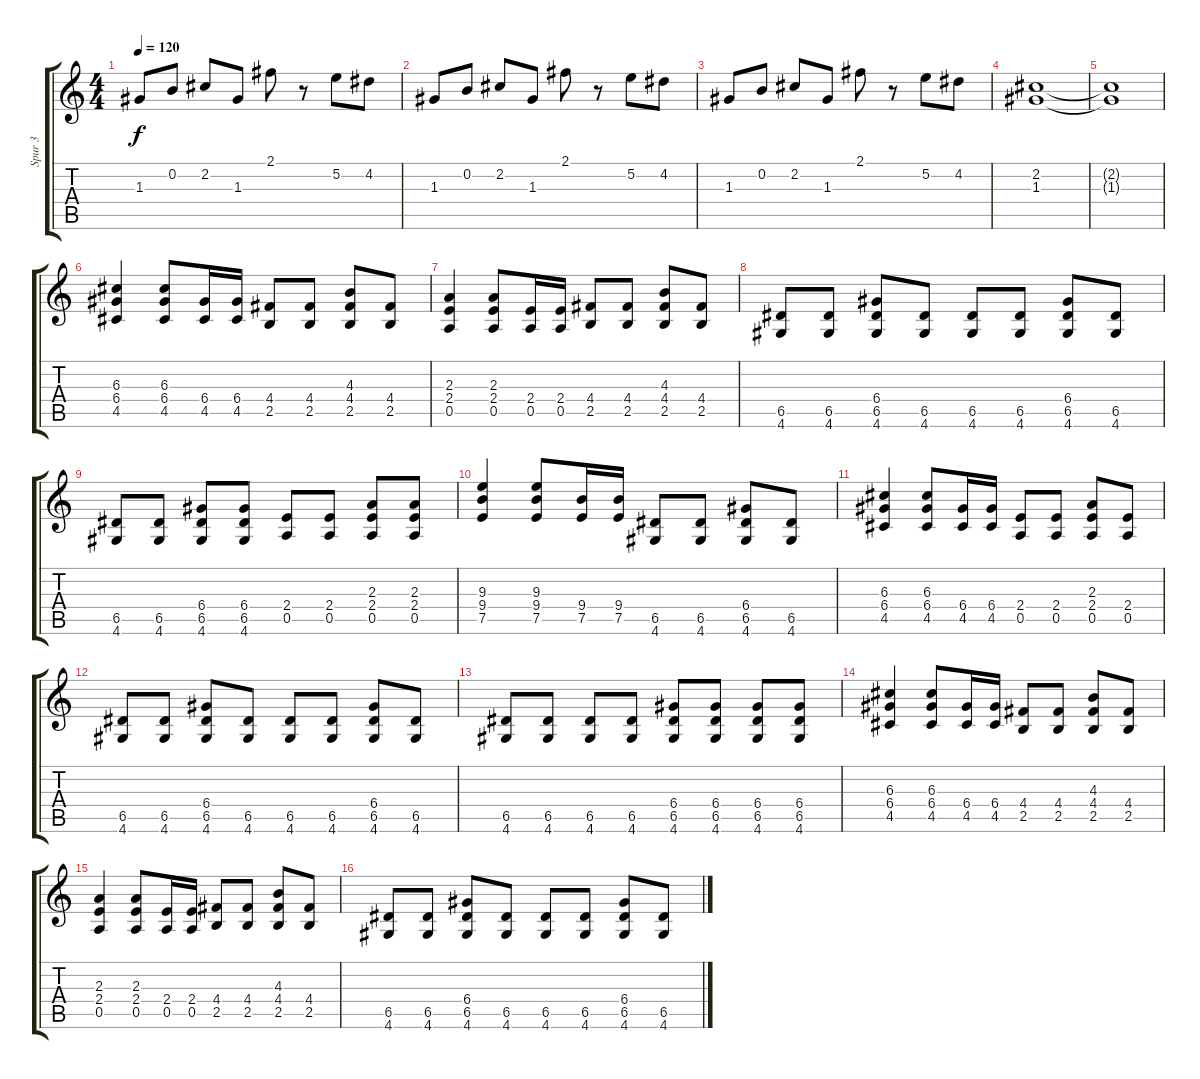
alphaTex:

\track ("Spur 3" "Spur 3") {instrument distortionguitar}
\staff {score tabs}
\tuning (E4 B3 G3 D3 A2 E2) {hide}
\ts (4 4)
\tempo 120
\clef g2
\ks c
1.3.8{dy f instrument distortionguitar} 0.2.8 2.2.8 1.3.8 2.1.8 r.8 5.2.8 4.2.8 |
1.3.8 0.2.8 2.2.8 1.3.8 2.1.8 r.8 5.2.8 4.2.8 |
1.3.8 0.2.8 2.2.8 1.3.8 2.1.8 r.8 5.2.8 4.2.8 |
(2.2 1.3).1 |
(2.2{t} 1.3{t}).1 |
(6.3 6.4 4.5).4 (6.3 6.4 4.5).8 (6.4 4.5).16 (6.4 4.5).16 (4.4 2.5).8 (4.4 2.5).8 (4.3 4.4 2.5).8 (4.4 2.5).8 |
(2.3 2.4 0.5).4 (2.3 2.4 0.5).8 (2.4 0.5).16 (2.4 0.5).16 (4.4 2.5).8 (4.4 2.5).8 (4.3 4.4 2.5).8 (4.4 2.5).8 |
(6.5 4.6).8 (6.5 4.6).8 (6.4 6.5 4.6).8 (6.5 4.6).8 (6.5 4.6).8 (6.5 4.6).8 (6.4 6.5 4.6).8 (6.5 4.6).8 |
(6.5 4.6).8 (6.5 4.6).8 (6.4 6.5 4.6).8 (6.4 6.5 4.6).8 (2.4 0.5).8 (2.4 0.5).8 (2.3 2.4 0.5).8 (2.3 2.4 0.5).8 |
(9.3 9.4 7.5).4 (9.3 9.4 7.5).8 (9.4 7.5).16 (9.4 7.5).16 (6.5 4.6).8 (6.5 4.6).8 (6.4 6.5 4.6).8 (6.5 4.6).8 |
(6.3 6.4 4.5).4 (6.3 6.4 4.5).8 (6.4 4.5).16 (6.4 4.5).16 (2.4 0.5).8 (2.4 0.5).8 (2.3 2.4 0.5).8 (2.4 0.5).8 |
(6.5 4.6).8 (6.5 4.6).8 (6.4 6.5 4.6).8 (6.5 4.6).8 (6.5 4.6).8 (6.5 4.6).8 (6.4 6.5 4.6).8 (6.5 4.6).8 |
(6.5 4.6).8 (6.5 4.6).8 (6.5 4.6).8 (6.5 4.6).8 (6.4 6.5 4.6).8 (6.4 6.5 4.6).8 (6.4 6.5 4.6).8 (6.4 6.5 4.6).8 |
(6.3 6.4 4.5).4 (6.3 6.4 4.5).8 (6.4 4.5).16 (6.4 4.5).16 (4.4 2.5).8 (4.4 2.5).8 (4.3 4.4 2.5).8 (4.4 2.5).8 |
(2.3 2.4 0.5).4 (2.3 2.4 0.5).8 (2.4 0.5).16 (2.4 0.5).16 (4.4 2.5).8 (4.4 2.5).8 (4.3 4.4 2.5).8 (4.4 2.5).8 |
(6.5 4.6).8 (6.5 4.6).8 (6.4 6.5 4.6).8 (6.5 4.6).8 (6.5 4.6).8 (6.5 4.6).8 (6.4 6.5 4.6).8 (6.5 4.6).8
